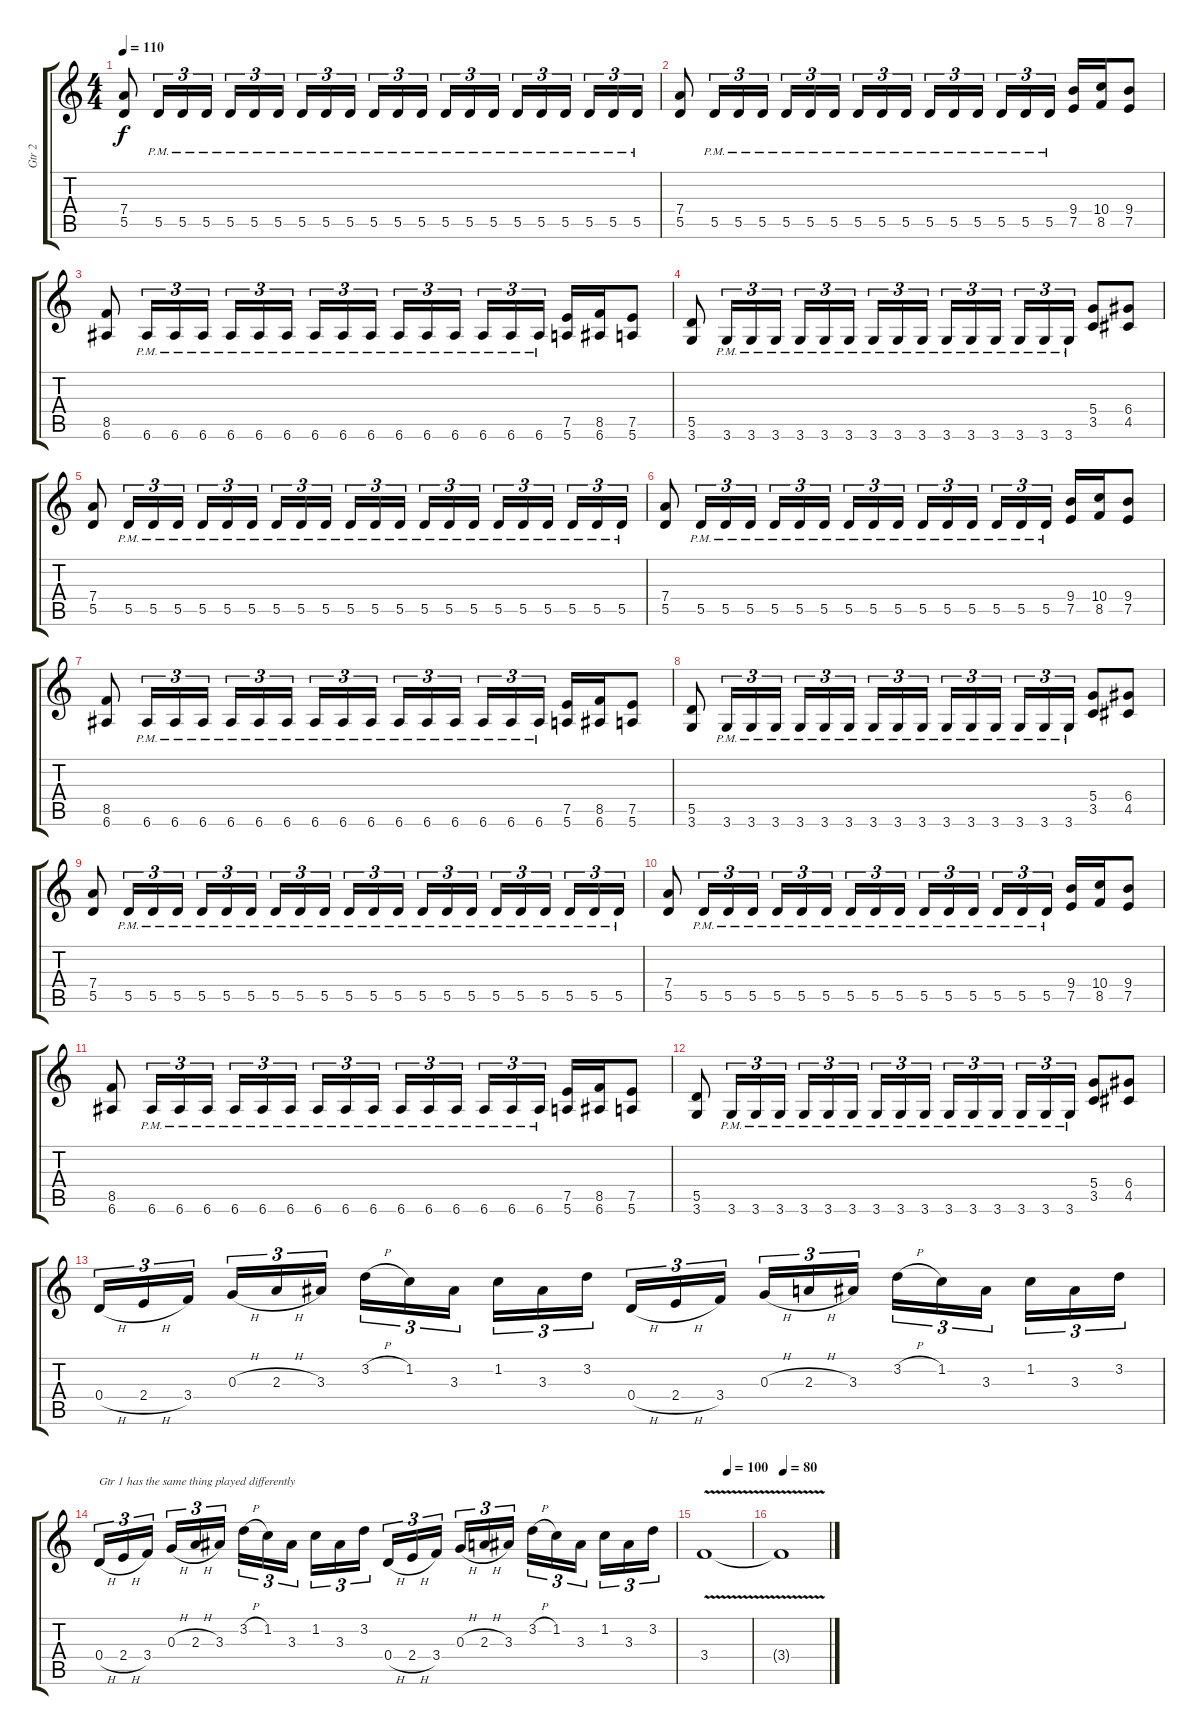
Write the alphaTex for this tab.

\track ("Gtr 2" "Gtr 2") {instrument distortionguitar}
\staff {score tabs}
\tuning (E4 B3 G3 D3 A2 E2) {hide}
\ts (4 4)
\tempo 110
\clef g2
\ks c
(7.4 5.5).8{dy f} 5.5{pm}.16{tu (3 2)} 5.5{pm}.16{tu (3 2)} 5.5{pm}.16{tu (3 2)} 5.5{pm}.16{tu (3 2)} 5.5{pm}.16{tu (3 2)} 5.5{pm}.16{tu (3 2) beam splitsecondary} 5.5{pm}.16{tu (3 2)} 5.5{pm}.16{tu (3 2)} 5.5{pm}.16{tu (3 2)} 5.5{pm}.16{tu (3 2)} 5.5{pm}.16{tu (3 2)} 5.5{pm}.16{tu (3 2) beam splitsecondary} 5.5{pm}.16{tu (3 2)} 5.5{pm}.16{tu (3 2)} 5.5{pm}.16{tu (3 2)} 5.5{pm}.16{tu (3 2)} 5.5{pm}.16{tu (3 2)} 5.5{pm}.16{tu (3 2) beam splitsecondary} 5.5{pm}.16{tu (3 2)} 5.5{pm}.16{tu (3 2)} 5.5{pm}.16{tu (3 2)} |
(7.4 5.5).8 5.5{pm}.16{tu (3 2)} 5.5{pm}.16{tu (3 2)} 5.5{pm}.16{tu (3 2)} 5.5{pm}.16{tu (3 2)} 5.5{pm}.16{tu (3 2)} 5.5{pm}.16{tu (3 2) beam splitsecondary} 5.5{pm}.16{tu (3 2)} 5.5{pm}.16{tu (3 2)} 5.5{pm}.16{tu (3 2)} 5.5{pm}.16{tu (3 2)} 5.5{pm}.16{tu (3 2)} 5.5{pm}.16{tu (3 2) beam splitsecondary} 5.5{pm}.16{tu (3 2)} 5.5{pm}.16{tu (3 2)} 5.5{pm}.16{tu (3 2)} (9.4 7.5).16 (10.4 8.5).16 (9.4 7.5).8 |
(8.5 6.6).8 6.6{pm}.16{tu (3 2)} 6.6{pm}.16{tu (3 2)} 6.6{pm}.16{tu (3 2)} 6.6{pm}.16{tu (3 2)} 6.6{pm}.16{tu (3 2)} 6.6{pm}.16{tu (3 2) beam splitsecondary} 6.6{pm}.16{tu (3 2)} 6.6{pm}.16{tu (3 2)} 6.6{pm}.16{tu (3 2)} 6.6{pm}.16{tu (3 2)} 6.6{pm}.16{tu (3 2)} 6.6{pm}.16{tu (3 2) beam splitsecondary} 6.6{pm}.16{tu (3 2)} 6.6{pm}.16{tu (3 2)} 6.6{pm}.16{tu (3 2)} (7.5 5.6).16 (8.5 6.6).16 (7.5 5.6).8 |
(5.5 3.6).8 3.6{pm}.16{tu (3 2)} 3.6{pm}.16{tu (3 2)} 3.6{pm}.16{tu (3 2)} 3.6{pm}.16{tu (3 2)} 3.6{pm}.16{tu (3 2)} 3.6{pm}.16{tu (3 2) beam splitsecondary} 3.6{pm}.16{tu (3 2)} 3.6{pm}.16{tu (3 2)} 3.6{pm}.16{tu (3 2)} 3.6{pm}.16{tu (3 2)} 3.6{pm}.16{tu (3 2)} 3.6{pm}.16{tu (3 2) beam splitsecondary} 3.6{pm}.16{tu (3 2)} 3.6{pm}.16{tu (3 2)} 3.6{pm}.16{tu (3 2)} (5.4 3.5).8 (6.4 4.5).8 |
(7.4 5.5).8 5.5{pm}.16{tu (3 2)} 5.5{pm}.16{tu (3 2)} 5.5{pm}.16{tu (3 2)} 5.5{pm}.16{tu (3 2)} 5.5{pm}.16{tu (3 2)} 5.5{pm}.16{tu (3 2) beam splitsecondary} 5.5{pm}.16{tu (3 2)} 5.5{pm}.16{tu (3 2)} 5.5{pm}.16{tu (3 2)} 5.5{pm}.16{tu (3 2)} 5.5{pm}.16{tu (3 2)} 5.5{pm}.16{tu (3 2) beam splitsecondary} 5.5{pm}.16{tu (3 2)} 5.5{pm}.16{tu (3 2)} 5.5{pm}.16{tu (3 2)} 5.5{pm}.16{tu (3 2)} 5.5{pm}.16{tu (3 2)} 5.5{pm}.16{tu (3 2) beam splitsecondary} 5.5{pm}.16{tu (3 2)} 5.5{pm}.16{tu (3 2)} 5.5{pm}.16{tu (3 2)} |
(7.4 5.5).8 5.5{pm}.16{tu (3 2)} 5.5{pm}.16{tu (3 2)} 5.5{pm}.16{tu (3 2)} 5.5{pm}.16{tu (3 2)} 5.5{pm}.16{tu (3 2)} 5.5{pm}.16{tu (3 2) beam splitsecondary} 5.5{pm}.16{tu (3 2)} 5.5{pm}.16{tu (3 2)} 5.5{pm}.16{tu (3 2)} 5.5{pm}.16{tu (3 2)} 5.5{pm}.16{tu (3 2)} 5.5{pm}.16{tu (3 2) beam splitsecondary} 5.5{pm}.16{tu (3 2)} 5.5{pm}.16{tu (3 2)} 5.5{pm}.16{tu (3 2)} (9.4 7.5).16 (10.4 8.5).16 (9.4 7.5).8 |
(8.5 6.6).8 6.6{pm}.16{tu (3 2)} 6.6{pm}.16{tu (3 2)} 6.6{pm}.16{tu (3 2)} 6.6{pm}.16{tu (3 2)} 6.6{pm}.16{tu (3 2)} 6.6{pm}.16{tu (3 2) beam splitsecondary} 6.6{pm}.16{tu (3 2)} 6.6{pm}.16{tu (3 2)} 6.6{pm}.16{tu (3 2)} 6.6{pm}.16{tu (3 2)} 6.6{pm}.16{tu (3 2)} 6.6{pm}.16{tu (3 2) beam splitsecondary} 6.6{pm}.16{tu (3 2)} 6.6{pm}.16{tu (3 2)} 6.6{pm}.16{tu (3 2)} (7.5 5.6).16 (8.5 6.6).16 (7.5 5.6).8 |
(5.5 3.6).8 3.6{pm}.16{tu (3 2)} 3.6{pm}.16{tu (3 2)} 3.6{pm}.16{tu (3 2)} 3.6{pm}.16{tu (3 2)} 3.6{pm}.16{tu (3 2)} 3.6{pm}.16{tu (3 2) beam splitsecondary} 3.6{pm}.16{tu (3 2)} 3.6{pm}.16{tu (3 2)} 3.6{pm}.16{tu (3 2)} 3.6{pm}.16{tu (3 2)} 3.6{pm}.16{tu (3 2)} 3.6{pm}.16{tu (3 2) beam splitsecondary} 3.6{pm}.16{tu (3 2)} 3.6{pm}.16{tu (3 2)} 3.6{pm}.16{tu (3 2)} (5.4 3.5).8 (6.4 4.5).8 |
(7.4 5.5).8 5.5{pm}.16{tu (3 2)} 5.5{pm}.16{tu (3 2)} 5.5{pm}.16{tu (3 2)} 5.5{pm}.16{tu (3 2)} 5.5{pm}.16{tu (3 2)} 5.5{pm}.16{tu (3 2) beam splitsecondary} 5.5{pm}.16{tu (3 2)} 5.5{pm}.16{tu (3 2)} 5.5{pm}.16{tu (3 2)} 5.5{pm}.16{tu (3 2)} 5.5{pm}.16{tu (3 2)} 5.5{pm}.16{tu (3 2) beam splitsecondary} 5.5{pm}.16{tu (3 2)} 5.5{pm}.16{tu (3 2)} 5.5{pm}.16{tu (3 2)} 5.5{pm}.16{tu (3 2)} 5.5{pm}.16{tu (3 2)} 5.5{pm}.16{tu (3 2) beam splitsecondary} 5.5{pm}.16{tu (3 2)} 5.5{pm}.16{tu (3 2)} 5.5{pm}.16{tu (3 2)} |
(7.4 5.5).8 5.5{pm}.16{tu (3 2)} 5.5{pm}.16{tu (3 2)} 5.5{pm}.16{tu (3 2)} 5.5{pm}.16{tu (3 2)} 5.5{pm}.16{tu (3 2)} 5.5{pm}.16{tu (3 2) beam splitsecondary} 5.5{pm}.16{tu (3 2)} 5.5{pm}.16{tu (3 2)} 5.5{pm}.16{tu (3 2)} 5.5{pm}.16{tu (3 2)} 5.5{pm}.16{tu (3 2)} 5.5{pm}.16{tu (3 2) beam splitsecondary} 5.5{pm}.16{tu (3 2)} 5.5{pm}.16{tu (3 2)} 5.5{pm}.16{tu (3 2)} (9.4 7.5).16 (10.4 8.5).16 (9.4 7.5).8 |
(8.5 6.6).8 6.6{pm}.16{tu (3 2)} 6.6{pm}.16{tu (3 2)} 6.6{pm}.16{tu (3 2)} 6.6{pm}.16{tu (3 2)} 6.6{pm}.16{tu (3 2)} 6.6{pm}.16{tu (3 2) beam splitsecondary} 6.6{pm}.16{tu (3 2)} 6.6{pm}.16{tu (3 2)} 6.6{pm}.16{tu (3 2)} 6.6{pm}.16{tu (3 2)} 6.6{pm}.16{tu (3 2)} 6.6{pm}.16{tu (3 2) beam splitsecondary} 6.6{pm}.16{tu (3 2)} 6.6{pm}.16{tu (3 2)} 6.6{pm}.16{tu (3 2)} (7.5 5.6).16 (8.5 6.6).16 (7.5 5.6).8 |
(5.5 3.6).8 3.6{pm}.16{tu (3 2)} 3.6{pm}.16{tu (3 2)} 3.6{pm}.16{tu (3 2)} 3.6{pm}.16{tu (3 2)} 3.6{pm}.16{tu (3 2)} 3.6{pm}.16{tu (3 2) beam splitsecondary} 3.6{pm}.16{tu (3 2)} 3.6{pm}.16{tu (3 2)} 3.6{pm}.16{tu (3 2)} 3.6{pm}.16{tu (3 2)} 3.6{pm}.16{tu (3 2)} 3.6{pm}.16{tu (3 2) beam splitsecondary} 3.6{pm}.16{tu (3 2)} 3.6{pm}.16{tu (3 2)} 3.6{pm}.16{tu (3 2)} (5.4 3.5).8 (6.4 4.5).8 |
0.4{h}.16{tu (3 2)} 2.4{h}.16{tu (3 2)} 3.4.16{tu (3 2) beam splitsecondary} 0.3{h}.16{tu (3 2)} 2.3{h}.16{tu (3 2)} 3.3.16{tu (3 2)} 3.2{h}.16{tu (3 2)} 1.2.16{tu (3 2)} 3.3.16{tu (3 2) beam splitsecondary} 1.2.16{tu (3 2)} 3.3.16{tu (3 2)} 3.2.16{tu (3 2)} 0.4{h}.16{tu (3 2)} 2.4{h}.16{tu (3 2)} 3.4.16{tu (3 2) beam splitsecondary} 0.3{h}.16{tu (3 2)} 2.3{h}.16{tu (3 2)} 3.3.16{tu (3 2)} 3.2{h}.16{tu (3 2)} 1.2.16{tu (3 2)} 3.3.16{tu (3 2) beam splitsecondary} 1.2.16{tu (3 2)} 3.3.16{tu (3 2)} 3.2.16{tu (3 2)} |
0.4{h}.16{tu (3 2) txt "Gtr 1 has the same thing played differently"} 2.4{h}.16{tu (3 2)} 3.4.16{tu (3 2) beam splitsecondary} 0.3{h}.16{tu (3 2)} 2.3{h}.16{tu (3 2)} 3.3.16{tu (3 2)} 3.2{h}.16{tu (3 2)} 1.2.16{tu (3 2)} 3.3.16{tu (3 2) beam splitsecondary} 1.2.16{tu (3 2)} 3.3.16{tu (3 2)} 3.2.16{tu (3 2)} 0.4{h}.16{tu (3 2)} 2.4{h}.16{tu (3 2)} 3.4.16{tu (3 2) beam splitsecondary} 0.3{h}.16{tu (3 2)} 2.3{h}.16{tu (3 2)} 3.3.16{tu (3 2)} 3.2{h}.16{tu (3 2)} 1.2.16{tu (3 2)} 3.3.16{tu (3 2) beam splitsecondary} 1.2.16{tu (3 2)} 3.3.16{tu (3 2)} 3.2.16{tu (3 2)} |
\tempo (100 0.5)
3.4{v}.1 |
\tempo (80 0.0625)
3.4{t}.1
